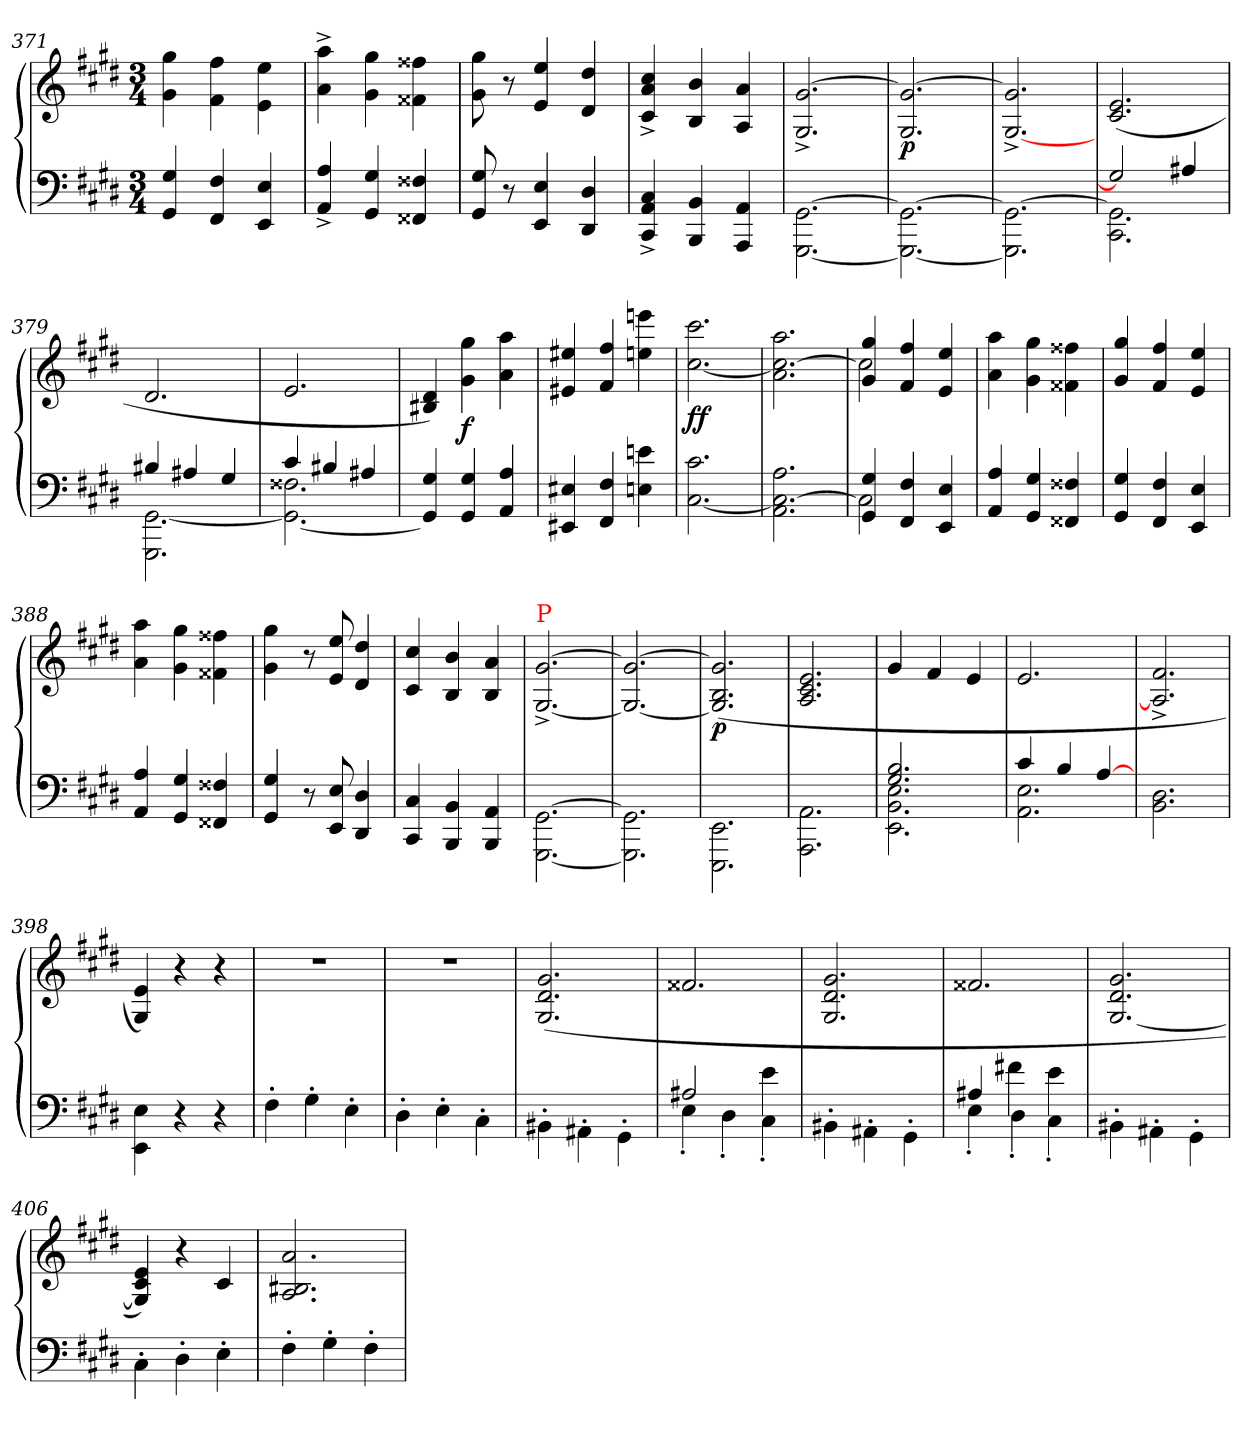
**kern	**kern	**dynam
*part1	*part1	*part1
*staff2	*staff1	*staff1/2
*clefF4	*clefG2	*
*k[f#c#g#d#]	*k[f#c#g#d#]	*
*M3/4	*M3/4	*
=371	=371	=371
4G# 4GG#	4gg# 4g#	.
4F# 4FF#	4ff# 4f#	.
4E 4EE	4ee\ 4e\	.
=372	=372	=372
4A^</ 4AA^</	4aa^> 4a^>	.
4G# 4GG#	4gg# 4g#	.
4F##X 4FF##X	4ff##X 4f##X	.
=373	=373	=373
8G# 8GG#	8gg# 8g#	.
8r	8r	.
4E 4EE	4ee 4e	.
4D# 4DD#	4dd# 4d#	.
=374	=374	=374
4C#^< 4AA^< 4CC#^<	4cc#^< 4a^< 4c#^<	.
4BB 4BBB	4b 4B	.
4AA 4AAA	4a 4A	.
=375	=375	=375
[2.GG#\ [2.GGG#\	[2.g#^</ 2.G#^</	.
=376	=376	=376
!	!	!LO:DY:b
2.GG#_\ 2.GGG#_\	2.g#_/ 2.G#/	p
=377	=377	=377
2.GG#_\ 2.GGG#]\	2.g#]^</ [2.G#^</	.
=378	=378	=378
*^	*	*
2G#]	2.GG#] 2.CC#	(>2.e 2.c#	.
4A#X	.	.	.
=379	=379	=379	=379
4B#X	[2.GG# 2.GGG#	2.d#	.
4A#X	.	.	.
4G#	.	.	.
=380	=380	=380	=380
4c#	2.F##X 2.GG#_	2.e	.
4B#X	.	.	.
4A#X	.	.	.
*v	*v	*	*
=381	=381	=381
4G# 4GG#]	4d# 4B#X)	.
!	!	!LO:DY:b
4G# 4GG#	4gg# 4g#	f
4A/ 4AA/	4aa 4a	.
=382	=382	=382
4E#X 4EE#X	4ee#X 4e#X	.
4F# 4FF#	4ff#/ 4f#/	.
4en 4En	4eeen 4een	.
=383	=383	=383
!	!	!LO:DY:b
2.c# [2.C#	2.ccc# [2.cc#	ff
=384	=384	=384
2.A 2.C#_ 2.AA	2.aa 2.cc#_ 2.a	.
=385	=385	=385
*^	*^	*
4G# 4GG#	2C#]	4gg# 4g#	2cc#]	.
4F# 4FF#	.	4ff# 4f#	.	.
4E 4EE	4ryy	4ee 4e	4ryy	.
*v	*v	*	*	*
*	*v	*v	*
=386	=386	=386
4A/ 4AA/	4aa 4a	.
4G# 4GG#	4gg# 4g#	.
4F##X 4FF##X	4ff##X 4f##X	.
=387	=387	=387
4G# 4GG#	4gg#/ 4g#/	.
4F# 4FF#	4ff#/ 4f#/	.
4E 4EE	4ee/ 4e/	.
=388	=388	=388
4A/ 4AA/	4aa 4a	.
4G# 4GG#	4gg# 4g#	.
4F##X 4FF##X	4ff##X 4f##X	.
=389	=389	=389
4G# 4GG#	4gg# 4g#	.
8r	8r	.
8E 8EE	8ee 8e	.
4D# 4DD#	4dd# 4d#	.
=390	=390	=390
4C# 4CC#	4cc# 4c#	.
4BB 4BBB	4b 4B	.
4AA 4BBB	4a 4B	.
=391	=391	=391
!	!LO:TX:a:color=red:t=P	!
[2.GG#\ [2.GGG#\	[2.g#^</ [2.G#^</	.
=392	=392	=392
2.GG#]\ 2.GGG#]\	2.g#_/ 2.G#_/	.
=393	=393	=393
!	!	!LO:DY:b
2.EE\ 2.EEE\	(>2.g#]/ 2.B/ 2.G#]/	p
=394	=394	=394
2.AA\ 2.AAA\	2.e/ 2.c#/ 2.A/	.
=395	=395	=395
*^	*	*
2.B 2.G#	2.E 2.BB 2.EE	4g#	.
.	.	4f#	.
.	.	4e	.
=396	=396	=396	=396
4c#	2.E 2.AA	2.e	.
4B	.	.	.
[4A	.	.	.
*v	*v	*	*
=397	=397	=397
2.D#\ 2.BB\	2.f#^</ 2.A]^</	.
=398	=398	=398
4E\ 4EE\	4e/ 4G#/)	.
4r	4r	.
4r	4r	.
=399	=399	=399
4F#'>	2.r	.
4G#'>	.	.
4E'>	.	.
=400	=400	=400
4D#'>	2.r	.
4E'>	.	.
4C#'>\	.	.
=401	=401	=401
4BB#X'<\	(>2.g#/ 2.d#/ 2.G#/	.
4AA#X'<\	.	.
4GG#'<\	.	.
=402	=402	=402
*^	*	*
2A#X	4E'<	2.f##X	.
.	4D#'<	.	.
4e\	4C#'<\	.	.
*v	*v	*	*
=403	=403	=403
4BB#X'<\	2.g#/ 2.d#/ 2.G#/	.
4AA#X'<\	.	.
4GG#'<\	.	.
=404	=404	=404
*^	*	*
4A#X	4E'<	2.f##X	.
4f#X\	4D#'<	.	.
4e\	4C#'<\	.	.
*v	*v	*	*
=405	=405	=405
4BB#X'<\	2.g#/ 2.d#/ [2.G#/	.
4AA#X'<\	.	.
4GG#'<\	.	.
=406	=406	=406
4C#'<\	4e/ 4c#/ 4G#]/)	.
4D#'<	4r	.
4E'<	4c#	.
=407	=407	=407
4F#'<\	2.a/ 2.B#X/ 2.A/	.
4G#'<\	.	.
4F#'<\	.	.
=	=	=
*-	*-	*-
